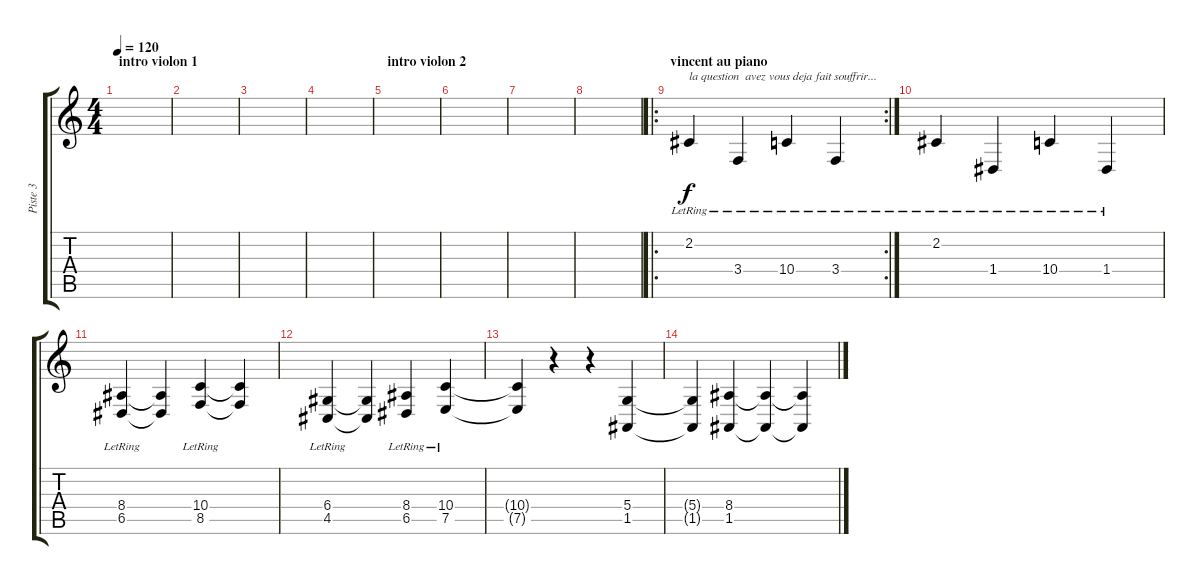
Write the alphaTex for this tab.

\track ("Piste 3" "Piste 3") {instrument acousticgrandpiano}
\staff {score tabs}
\tuning (E4 B3 G3 D3 A2 E2) {hide}
\ts (4 4)
\section ("" "intro violon 1")
\tempo 120
\clef g2
\ks c
|
|
|
|
\section ("" "intro violon 2")
|
|
|
|
\ro
\rc 2
\section ("" "vincent au piano")
2.2{lr}.4{txt "la question  avez vous deja fait souffrir..."} 3.4{lr}.4 10.4{lr}.4 3.4{lr}.4 |
2.2{lr}.4 1.4{lr}.4 10.4{lr}.4 1.4{lr}.4 |
(8.4{lr} 6.5{lr}).4 (8.4{t} 6.5{t}).4 (10.4{lr} 8.5{lr}).4 (10.4{t} 8.5{t}).4 |
(6.4{lr} 4.5{lr}).4 (6.4{t} 4.5{t}).4 (8.4{lr} 6.5).4 (10.4{lr} 7.5).4 |
(10.4{t} 7.5{t}).4 r.4 r.4 (5.4 1.5).4 |
(5.4{t} 1.5{t}).4 (8.4 1.5).4 (8.4{t} 1.5{t}).4 (8.4{t} 1.5{t}).4
